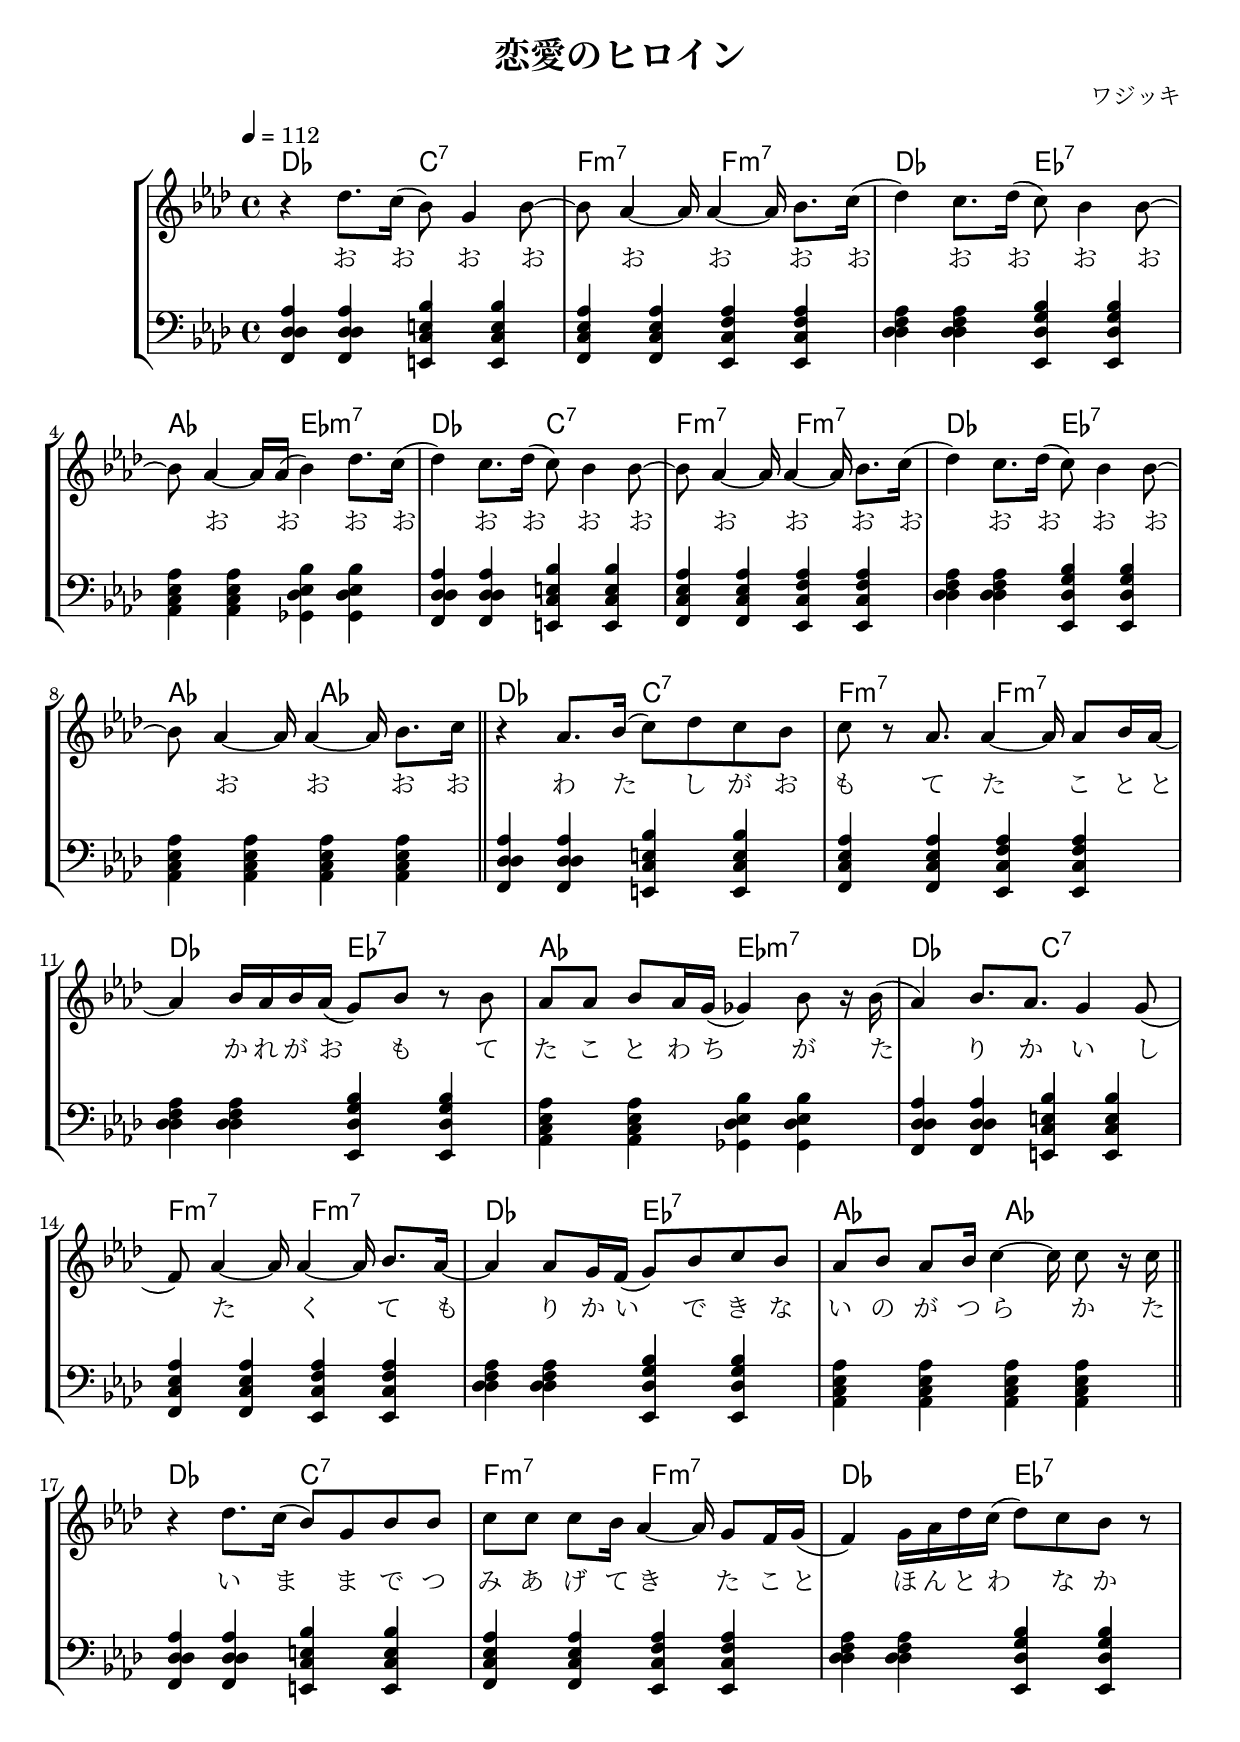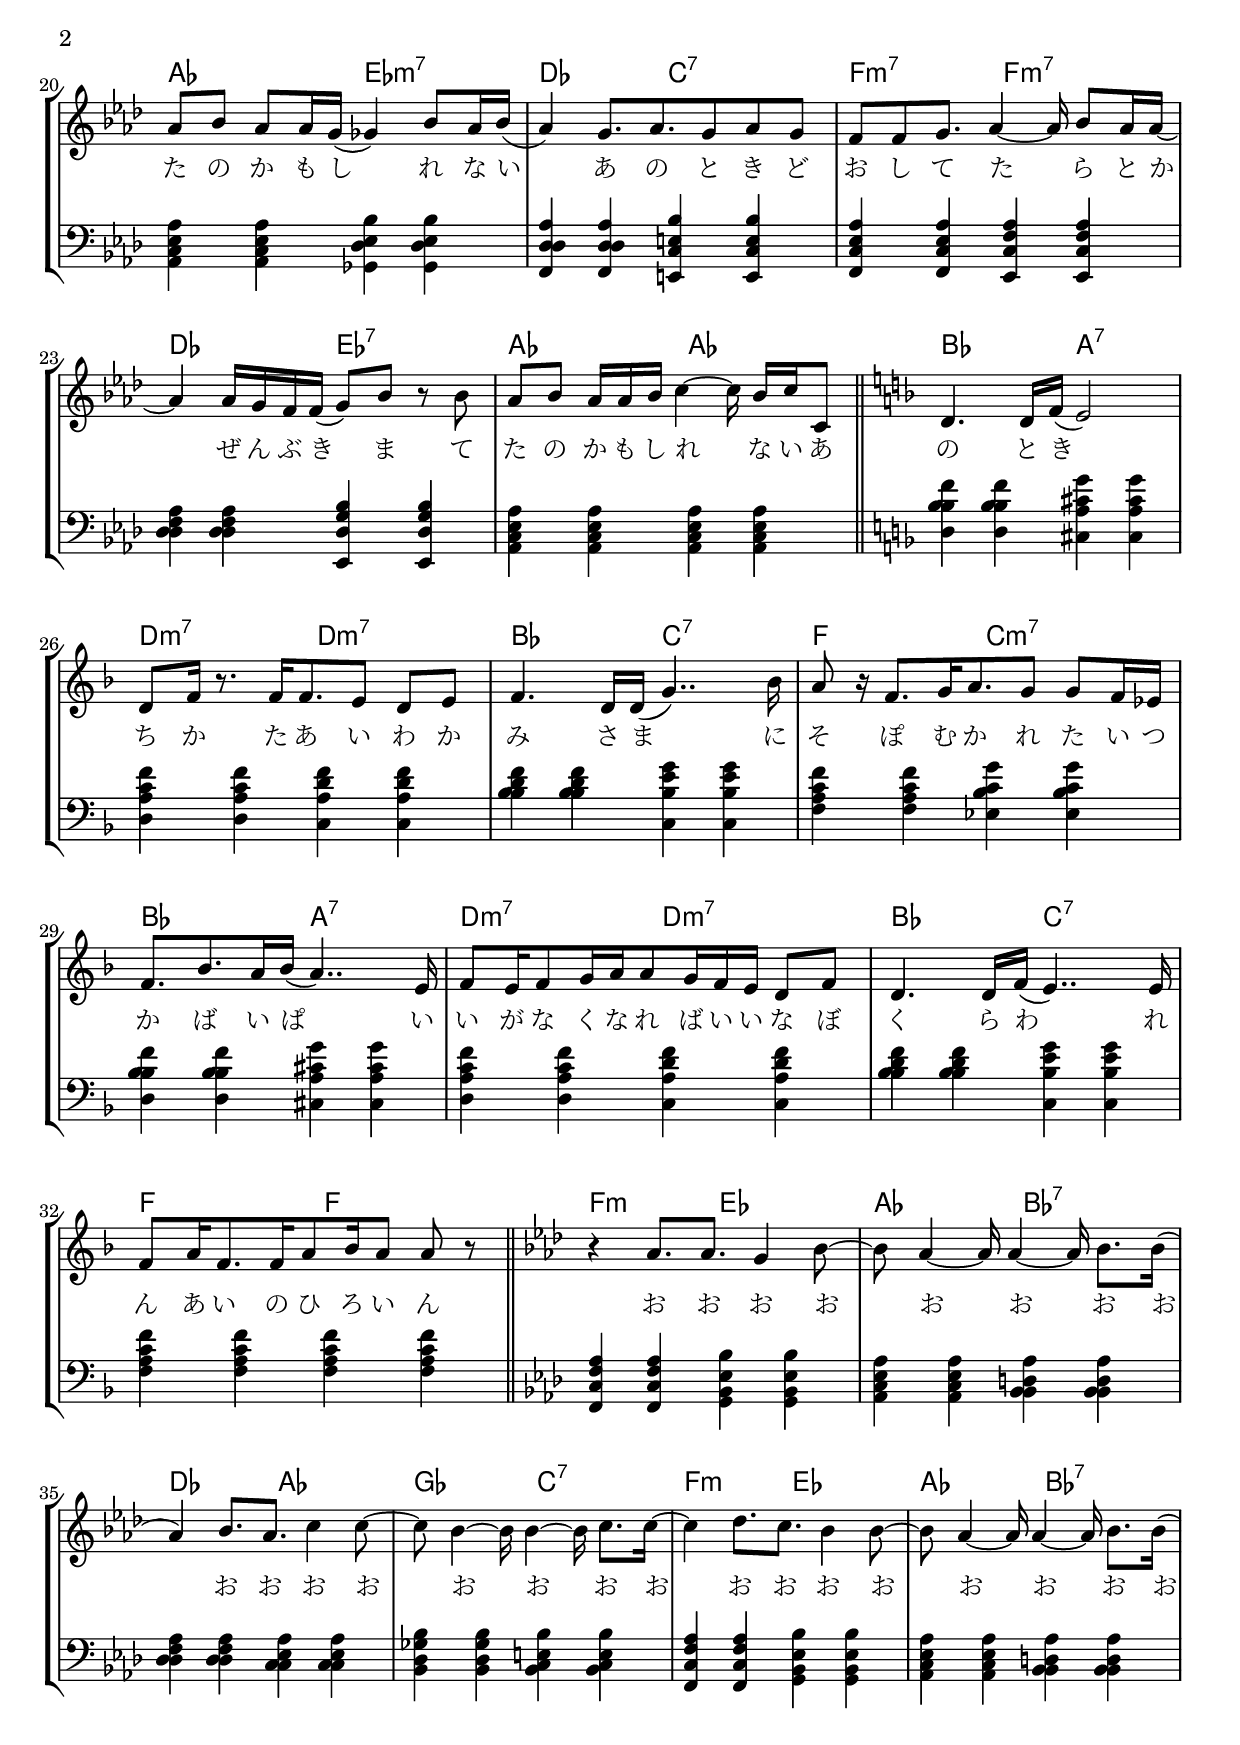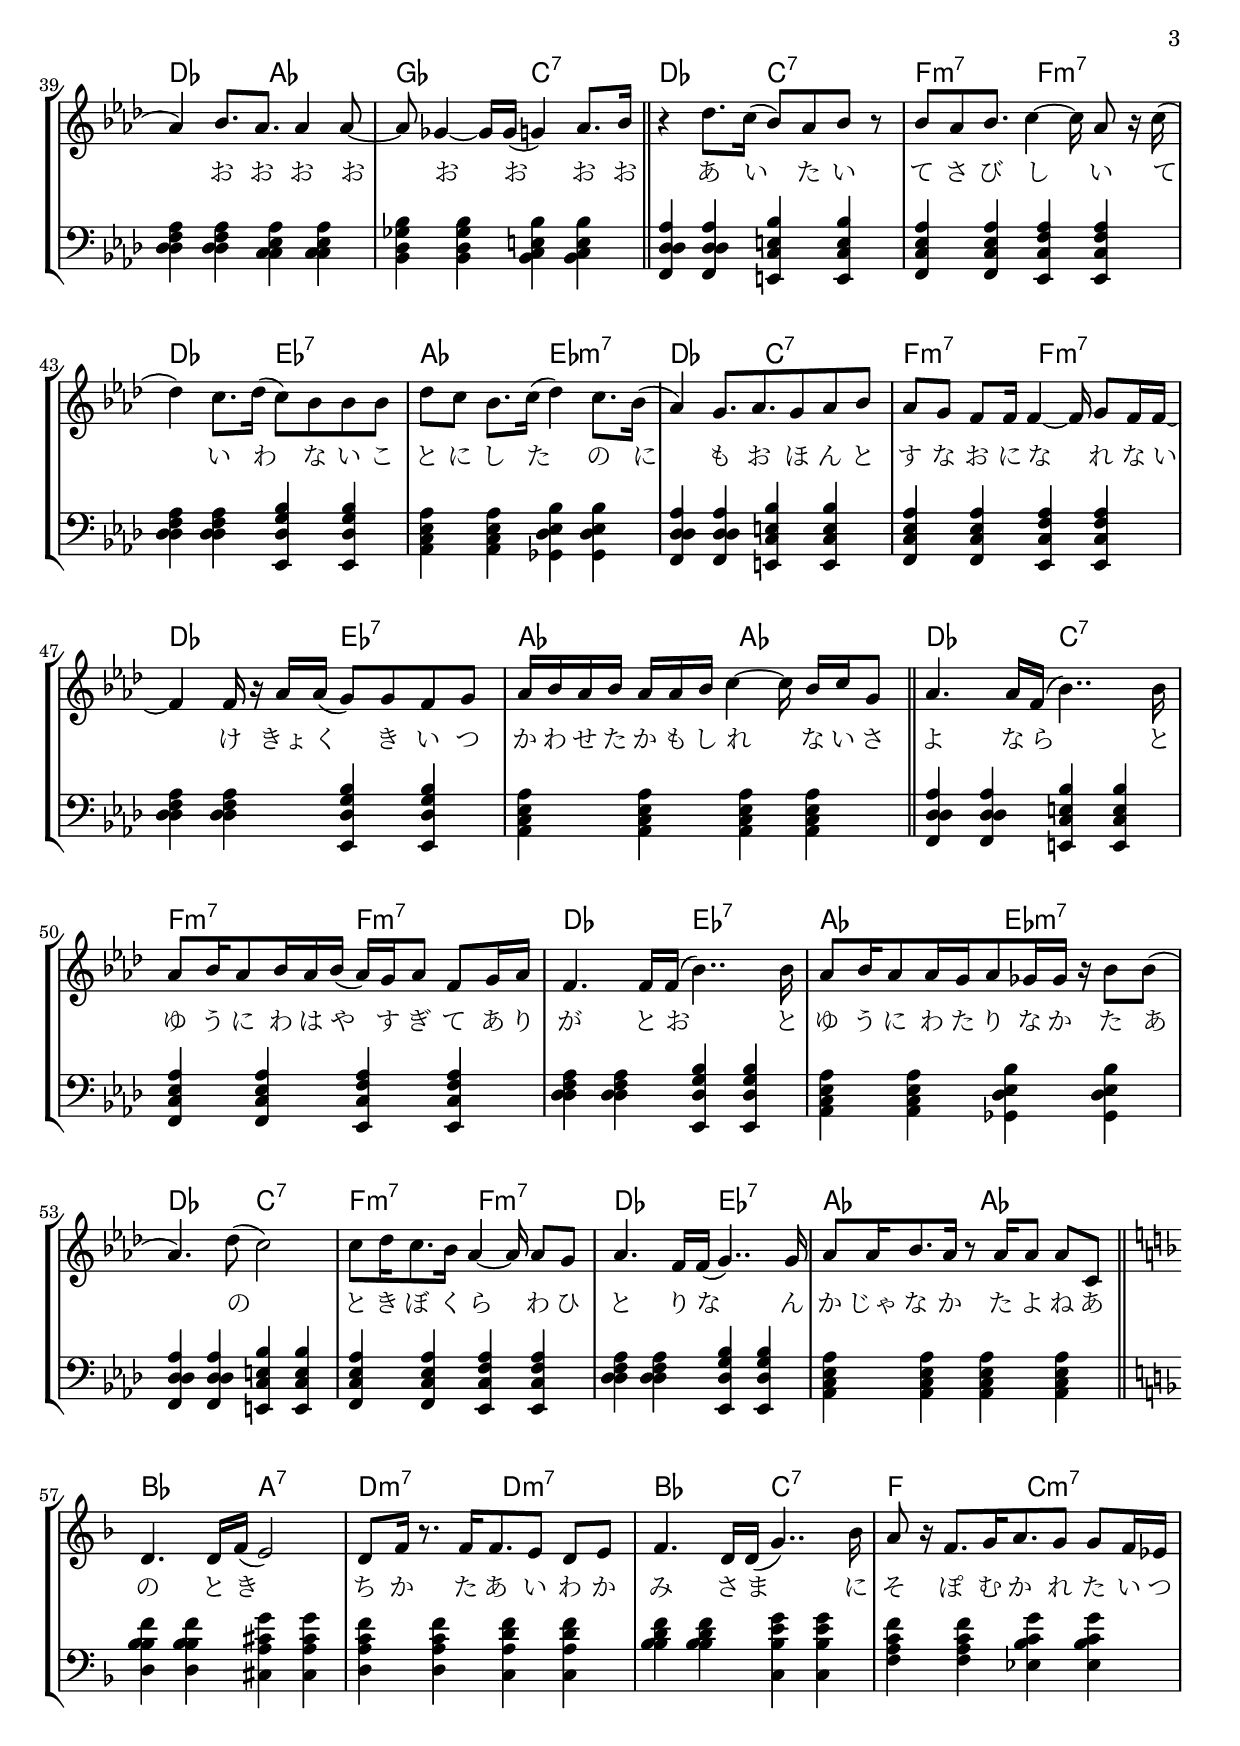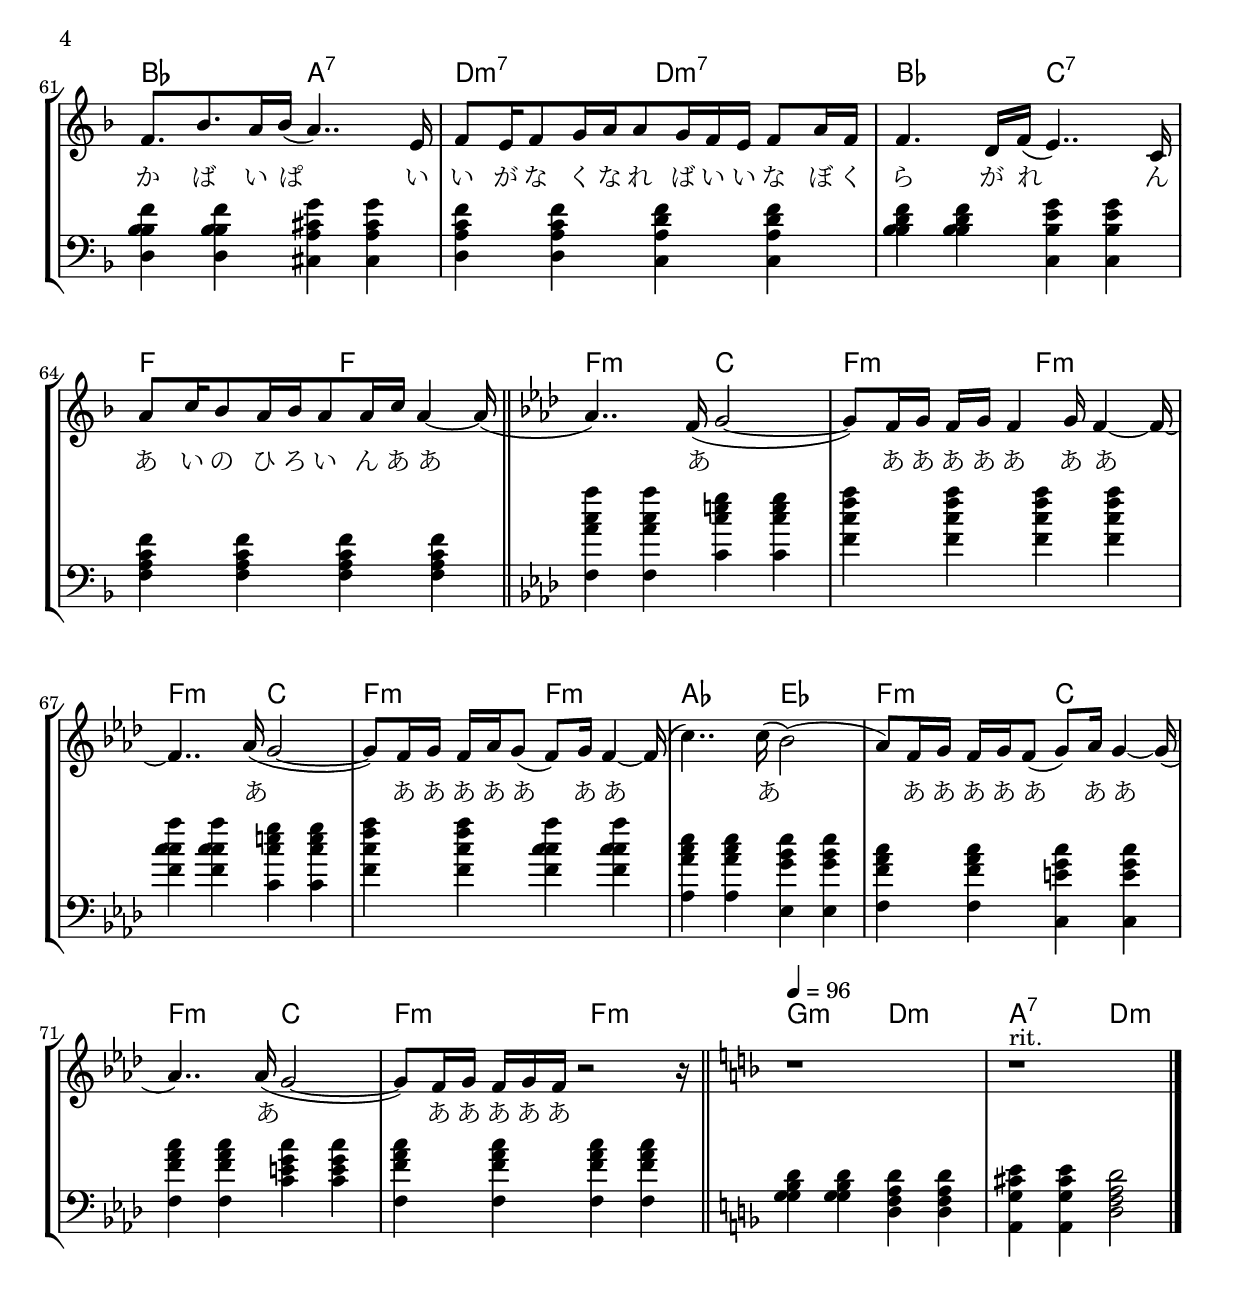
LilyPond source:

\version "2.12.1"

\header {
	title = \markup {恋愛のヒロイン}
	composer = \markup \center-column {ワジッキ}
}

harmony = \chordmode {
	des2 c:7 f:min7 f:min7 des es:7 as es:min7 des c:7 f:min7 f:min7 des es:7 as as 

	des c:7 f:min7 f:min7 des es:7 as es:min7 des c:7 f:min7 f:min7 des es:7 as as 

	des c:7 f:min7 f:min7 des es:7 as es:min7 des c:7 f:min7 f:min7 des es:7 as as 

	bes a:7 d:min7 d:min7 bes c:7 f c:min7 bes a:7 d:min7 d:min7 bes c:7 f f 

	f:m es as bes:7 des as ges c:7 f:m es as bes:7 des as ges c:7 

	des c:7 f:min7 f:min7 des es:7 as es:min7 des c:7 f:min7 f:min7 des es:7 as as 

	des c:7 f:min7 f:min7 des es:7 as es:min7 des c:7 f:min7 f:min7 des es:7 as as 

	bes a:7 d:min7 d:min7 bes c:7 f c:min7 bes a:7 d:min7 d:min7 bes c:7 f f 

	f:m c f:m f:m f:m c f:m f:m as es f:m c f:m c f:m f:m 

	g:m d:m a:7 d:m 
}

melody = {
	\set Staff.midiInstrument = #"Ocarina"
		\key as \major
	\tempo 4 = 112
r4 des''8.  c''16  (bes'8)  g'4  bes'8~ 
	bes'8  as'4~as'16  as'4~as'16  bes'8.  c''16 
	(des''4)  c''8.  des''16  (c''8)  bes'4  bes'8~ 
	bes'8  as'4~as'16  as'16  (bes'4)  des''8.  c''16 
	(des''4)  c''8.  des''16  (c''8)  bes'4  bes'8~ 
	bes'8  as'4~as'16  as'4~as'16  bes'8.  c''16 
	(des''4)  c''8.  des''16  (c''8)  bes'4  bes'8~ 
	bes'8  as'4~as'16  as'4~as'16  bes'8.  c''16
	\set Staff.midiInstrument = #"fss0.34"
	r4 as'8.  bes'16  (c''8)  des''8  c''8  bes'8 
	c''8  r8  as'8.  as'4~as'16  as'8  bes'16  as'16~ 
	as'4  bes'16  as'16  bes'16  as'16  (g'8)  bes'8  r8  bes'8 
	as'8  as'8  bes'8  as'16  g'16  (ges'4)  bes'8  r16  bes'16 
	(as'4)  bes'8.  as'8.  g'4  g'8 
	(f'8)  as'4~as'16  as'4~as'16  bes'8.  as'16~ 
	as'4  as'8  g'16  f'16  (g'8)  bes'8  c''8  bes'8 
	as'8  bes'8  as'8  bes'16  c''4~c''16  c''8  r16  c''16
	\set Staff.midiInstrument = #"fss0.34"
	r4 des''8.  c''16  (bes'8)  g'8  bes'8  bes'8 
	c''8  c''8  c''8  bes'16  as'4~as'16  g'8  f'16  g'16 
	(f'4)  g'16  as'16  des''16  c''16  (des''8)  c''8  bes'8  r8 
	as'8  bes'8  as'8  as'16  g'16  (ges'4)  bes'8  as'16  bes'16 
	(as'4)  g'8.  as'8.  g'8  as'8  g'8 
	f'8  f'8  g'8.  as'4~as'16  bes'8  as'16  as'16~ 
	as'4  as'16  g'16  f'16  f'16  (g'8)  bes'8  r8  bes'8 
	as'8  bes'8  as'16  as'16  bes'16  c''4~c''16  bes'16  c''16  	\set Staff.midiInstrument = #"fss0.34"
	c'8 
		\key f \major
d'4.  d'16  f'16  (e'2) 
	d'8  f'16  r8.  f'16  f'8.  e'8  d'8  e'8 
	f'4.  d'16  d'16  (g'4..)  bes'16 
	a'8  r16  f'8.  g'16  a'8.  g'8  g'8  f'16  es'16 
	f'8.  bes'8.  a'16  bes'16  (a'4..)  e'16 
	f'8  e'16  f'8  g'16  a'16  a'8  g'16  f'16  e'16  d'8  f'8 
	d'4.  d'16  f'16  (e'4..)  e'16 
	f'8  a'16  f'8.  f'16  a'8  bes'16  a'8  a'8  	r8 	\set Staff.midiInstrument = #"Synthstrings 1"
		\key as \major
r4 as'8.  as'8.  g'4  bes'8~ 
	bes'8  as'4~as'16  as'4~as'16  bes'8.  bes'16 
	(as'4)  bes'8.  as'8.  c''4  c''8~ 
	c''8  bes'4~bes'16  bes'4~bes'16  c''8.  c''16~ 
	c''4  des''8.  c''8.  bes'4  bes'8~ 
	bes'8  as'4~as'16  as'4~as'16  bes'8.  bes'16 
	(as'4)  bes'8.  as'8.  as'4  as'8~ 
	as'8  ges'4~ges'16  ges'16  (g'4)  as'8.  bes'16
	\set Staff.midiInstrument = #"fss0.34"
	r4 des''8.  c''16  (bes'8)  as'8  bes'8  r8 
	bes'8  as'8  bes'8.  c''4~c''16  as'8  r16  c''16 
	(des''4)  c''8.  des''16  (c''8)  bes'8  bes'8  bes'8 
	des''8  c''8  bes'8.  c''16  (des''4)  c''8.  bes'16 
	(as'4)  g'8.  as'8.  g'8  as'8  bes'8 
	as'8  g'8  f'8  f'16  f'4~f'16  g'8  f'16  f'16~ 
	f'4  f'16  r16  as'16  as'16  (g'8)  g'8  f'8  g'8 
	as'16  bes'16  as'16  bes'16  as'16  as'16  bes'16  c''4~c''16  bes'16  c''16  	\set Staff.midiInstrument = #"fss0.34"
	g'8 
	as'4.  as'16  f'16  (bes'4..)  bes'16 
	as'8  bes'16  as'8  bes'16  as'16  bes'16  (as'16)  g'16  as'8  f'8  g'16  as'16 
	f'4.  f'16  f'16  (bes'4..)  bes'16 
	as'8  bes'16  as'8  as'16  g'16  as'8  ges'16  ges'16  r16  bes'8  bes'8 
	(as'4.)  des''8  (c''2) 
	c''8  des''16  c''8.  bes'16  as'4~as'16  as'8  g'8 
	as'4.  f'16  f'16  (g'4..)  g'16 
	as'8  as'16  bes'8.  as'16  r8  as'16  as'8  as'8  	\set Staff.midiInstrument = #"fss0.34"
	c'8 
		\key f \major
d'4.  d'16  f'16  (e'2) 
	d'8  f'16  r8.  f'16  f'8.  e'8  d'8  e'8 
	f'4.  d'16  d'16  (g'4..)  bes'16 
	a'8  r16  f'8.  g'16  a'8.  g'8  g'8  f'16  es'16 
	f'8.  bes'8.  a'16  bes'16  (a'4..)  e'16 
	f'8  e'16  f'8  g'16  a'16  a'8  g'16  f'16  e'16  f'8  a'16  f'16 
	f'4.  d'16  f'16  (e'4..)  c'16 
	a'8  c''16  bes'8  a'16  bes'16  a'8  a'16  	\set Staff.midiInstrument = #"Synthstrings 2"
	c''16  a'4~a'16 
	(	\key as \major
as'4..)  f'16  (g'2~ 
	g'8)  f'16  g'16  f'16  g'16  f'4  g'16  f'4~f'16~ 
	f'4..  as'16  (g'2~ 
	g'8)  f'16  g'16  f'16  as'16  g'8  (f'8)  g'16  f'4~f'16 
	(c''4..)  c''16  (bes'2) 
	(as'8)  f'16  g'16  f'16  g'16  f'8  (g'8)  as'16  g'4~g'16 
	(as'4..)  as'16  (g'2~ 
	g'8)  f'16  g'16  f'16  g'16  f'16  	r2~r16 	\key f \major
	\tempo 4 = 96
	r1 | r1^"rit." \bar "|."
}

words = \lyricmode {
	お  お  お  お  お  お  お  お  お  お  お  お  お  お  お  お  お  お  お  お  お  お  お  お  お  お  お  お  お  お  お  お  
	わ  た  し  が  お  も  て  た  こ  と  と  か  れ  が  お  も  て  た  こ  と  わ  ち  が  た  り  か  い  し  た  く  て  も  り  か  い  で  き  な  い  の  が  つ  ら  か  た  
	い  ま  ま  で  つ  み  あ  げ  て  き  た  こ  と  ほ  ん  と  わ  な  か  た  の  か  も  し  れ  な  い  あ  の  と  き  ど  お  し  て  た  ら  と  か  ぜ  ん  ぶ  き  ま  て  た  の  か  も  し  れ  な  い  
	あ  の  と  き  ち  か  た  あ  い  わ  か  み  さ  ま  に  そ  ぽ  む  か  れ  た  い  つ  か  ば  い  ぱ  い  い  が  な  く  な  れ  ば  い  い  な  ぼ  く  ら  わ  れ  ん  あ  い  の  ひ  ろ  い  ん  
	お  お  お  お  お  お  お  お  お  お  お  お  お  お  お  お  お  お  お  お  お  お  お  お  お  お  お  お  お  お  お  お  
	あ  い  た  い  て  さ  び  し  い  て  い  わ  な  い  こ  と  に  し  た  の  に  も  お  ほ  ん  と  す  な  お  に  な  れ  な  い  け  きょ  く  き  い  つ  か  わ  せ  た  か  も  し  れ  な  い  
	さ  よ  な  ら  と  ゆ  う  に  わ  は  や  す  ぎ  て  あ  り  が  と  お  と  ゆ  う  に  わ  た  り  な  か  た  あ  の  と  き  ぼ  く  ら  わ  ひ  と  り  な  ん  か  じゃ  な  か  た  よ  ね  
	あ  の  と  き  ち  か  た  あ  い  わ  か  み  さ  ま  に  そ  ぽ  む  か  れ  た  い  つ  か  ば  い  ぱ  い  い  が  な  く  な  れ  ば  い  い  な  ぼ  く  ら  が  れ  ん  あ  い  の  ひ  ろ  い  ん  
	あ  あ  あ  あ  あ  あ  あ  あ  あ  あ  あ  あ  あ  あ  あ  あ  あ  あ  あ  あ  あ  あ  あ  あ  あ  あ  あ  あ  あ  あ  あ  あ  
	
}

tempochange = {
	\tempo 4 = 112
	r1 | r1 | r1 | r1 | r1 | r1 | r1 | r1 \bar "||"
	\tempo 4 = 112
	r1 | r1 | r1 | r1 | r1 | r1 | r1 | r1 \bar "||"
	\tempo 4 = 112
	r1 | r1 | r1 | r1 | r1 | r1 | r1 | r1 \bar "||"
	\tempo 4 = 112
	r1 | r1 | r1 | r1 | r1 | r1 | r1 | r1 \bar "||"
	\tempo 4 = 112
	r1 | r1 | r1 | r1 | r1 | r1 | r1 | r1 \bar "||"
	\tempo 4 = 112
	r1 | r1 | r1 | r1 | r1 | r1 | r1 | r1 \bar "||"
	\tempo 4 = 112
	r1 | r1 | r1 | r1 | r1 | r1 | r1 | r1 \bar "||"
	\tempo 4 = 112
	r1 | r1 | r1 | r1 | r1 | r1 | r1 | r1 \bar "||"
	\tempo 4 = 112
	r1 | r1 | r1 | r1 | r1 | r1 | r1 | r1 \bar "||"
	\tempo 4 = 96
	r1 | \tempo 4 = 72 r2 \tempo 4 = 64 r2 \bar "|."
}

mainacc = {
	\clef bass
	\set Staff.midiInstrument = #"String Ensemble 1"
	\key as \major
	\tempo 4 = 112
	<f, des des as>4 <f, des des as>4
	<e, c e bes>4 <e, c e bes>4
	<f, c es as>4 <f, c es as>4
	<es, c f as>4 <es, c f as>4
	<des des f as>4 <des des f as>4
	<es, des g bes>4 <es, des g bes>4
	<as, c es as>4 <as, c es as>4
	<ges, des es bes>4 <ges, des es bes>4
	<f, des des as>4 <f, des des as>4
	<e, c e bes>4 <e, c e bes>4
	<f, c es as>4 <f, c es as>4
	<es, c f as>4 <es, c f as>4
	<des des f as>4 <des des f as>4
	<es, des g bes>4 <es, des g bes>4
	<as, c es as>4 <as, c es as>4
	<as, c es as>4 <as, c es as>4
	\bar "||"

	\set Staff.midiInstrument = #"String Ensemble 1"
	<f, des des as>4 <f, des des as>4
	<e, c e bes>4 <e, c e bes>4
	<f, c es as>4 <f, c es as>4
	<es, c f as>4 <es, c f as>4
	<des des f as>4 <des des f as>4
	<es, des g bes>4 <es, des g bes>4
	<as, c es as>4 <as, c es as>4
	<ges, des es bes>4 <ges, des es bes>4
	<f, des des as>4 <f, des des as>4
	<e, c e bes>4 <e, c e bes>4
	<f, c es as>4 <f, c es as>4
	<es, c f as>4 <es, c f as>4
	<des des f as>4 <des des f as>4
	<es, des g bes>4 <es, des g bes>4
	<as, c es as>4 <as, c es as>4
	<as, c es as>4 <as, c es as>4
	\bar "||"

	\set Staff.midiInstrument = #"String Ensemble 1"
	<f, des des as>4 <f, des des as>4
	<e, c e bes>4 <e, c e bes>4
	<f, c es as>4 <f, c es as>4
	<es, c f as>4 <es, c f as>4
	<des des f as>4 <des des f as>4
	<es, des g bes>4 <es, des g bes>4
	<as, c es as>4 <as, c es as>4
	<ges, des es bes>4 <ges, des es bes>4
	<f, des des as>4 <f, des des as>4
	<e, c e bes>4 <e, c e bes>4
	<f, c es as>4 <f, c es as>4
	<es, c f as>4 <es, c f as>4
	<des des f as>4 <des des f as>4
	<es, des g bes>4 <es, des g bes>4
	<as, c es as>4 <as, c es as>4
	<as, c es as>4 <as, c es as>4
	\bar "||"

	\set Staff.midiInstrument = #"String Ensemble 1"
	\key f \major
	<d bes bes f'>4 <d bes bes f'>4
	<cis a cis' g'>4 <cis a cis' g'>4
	<d a c' f'>4 <d a c' f'>4
	<c a d' f'>4 <c a d' f'>4
	<bes bes d' f'>4 <bes bes d' f'>4
	<c bes e' g'>4 <c bes e' g'>4
	<f a c' f'>4 <f a c' f'>4
	<es bes c' g'>4 <es bes c' g'>4
	<d bes bes f'>4 <d bes bes f'>4
	<cis a cis' g'>4 <cis a cis' g'>4
	<d a c' f'>4 <d a c' f'>4
	<c a d' f'>4 <c a d' f'>4
	<bes bes d' f'>4 <bes bes d' f'>4
	<c bes e' g'>4 <c bes e' g'>4
	<f a c' f'>4 <f a c' f'>4
	<f a c' f'>4 <f a c' f'>4
	\bar "||"

	\set Staff.midiInstrument = #"String Ensemble 1"
	\key as \major
	<f, c f as>4 <f, c f as>4
	<g, bes, es bes>4 <g, bes, es bes>4
	<as, c es as>4 <as, c es as>4
	<bes, bes, d as>4 <bes, bes, d as>4
	<des des f as>4 <des des f as>4
	<c c es as>4 <c c es as>4
	<bes, des ges bes>4 <bes, des ges bes>4
	<c bes, e bes>4 <c bes, e bes>4
	<f, c f as>4 <f, c f as>4
	<g, bes, es bes>4 <g, bes, es bes>4
	<as, c es as>4 <as, c es as>4
	<bes, bes, d as>4 <bes, bes, d as>4
	<des des f as>4 <des des f as>4
	<c c es as>4 <c c es as>4
	<bes, des ges bes>4 <bes, des ges bes>4
	<c bes, e bes>4 <c bes, e bes>4
	\bar "||"

	\set Staff.midiInstrument = #"String Ensemble 1"
	<f, des des as>4 <f, des des as>4
	<e, c e bes>4 <e, c e bes>4
	<f, c es as>4 <f, c es as>4
	<es, c f as>4 <es, c f as>4
	<des des f as>4 <des des f as>4
	<es, des g bes>4 <es, des g bes>4
	<as, c es as>4 <as, c es as>4
	<ges, des es bes>4 <ges, des es bes>4
	<f, des des as>4 <f, des des as>4
	<e, c e bes>4 <e, c e bes>4
	<f, c es as>4 <f, c es as>4
	<es, c f as>4 <es, c f as>4
	<des des f as>4 <des des f as>4
	<es, des g bes>4 <es, des g bes>4
	<as, c es as>4 <as, c es as>4
	<as, c es as>4 <as, c es as>4
	\bar "||"

	\set Staff.midiInstrument = #"String Ensemble 1"
	<f, des des as>4 <f, des des as>4
	<e, c e bes>4 <e, c e bes>4
	<f, c es as>4 <f, c es as>4
	<es, c f as>4 <es, c f as>4
	<des des f as>4 <des des f as>4
	<es, des g bes>4 <es, des g bes>4
	<as, c es as>4 <as, c es as>4
	<ges, des es bes>4 <ges, des es bes>4
	<f, des des as>4 <f, des des as>4
	<e, c e bes>4 <e, c e bes>4
	<f, c es as>4 <f, c es as>4
	<es, c f as>4 <es, c f as>4
	<des des f as>4 <des des f as>4
	<es, des g bes>4 <es, des g bes>4
	<as, c es as>4 <as, c es as>4
	<as, c es as>4 <as, c es as>4
	\bar "||"

	\set Staff.midiInstrument = #"String Ensemble 1"
	\key f \major
	<d bes bes f'>4 <d bes bes f'>4
	<cis a cis' g'>4 <cis a cis' g'>4
	<d a c' f'>4 <d a c' f'>4
	<c a d' f'>4 <c a d' f'>4
	<bes bes d' f'>4 <bes bes d' f'>4
	<c bes e' g'>4 <c bes e' g'>4
	<f a c' f'>4 <f a c' f'>4
	<es bes c' g'>4 <es bes c' g'>4
	<d bes bes f'>4 <d bes bes f'>4
	<cis a cis' g'>4 <cis a cis' g'>4
	<d a c' f'>4 <d a c' f'>4
	<c a d' f'>4 <c a d' f'>4
	<bes bes d' f'>4 <bes bes d' f'>4
	<c bes e' g'>4 <c bes e' g'>4
	<f a c' f'>4 <f a c' f'>4
	<f a c' f'>4 <f a c' f'>4
	\bar "||"

	\set Staff.midiInstrument = #"String Ensemble 2"
	\key as \major
	<f c'' as' as''>4 <f c'' as' as''>4
	<c' c'' e'' g''>4 <c' c'' e'' g''>4
	<f' c'' f'' as''>4 <f' c'' f'' as''>4
	<f' c'' f'' as''>4 <f' c'' f'' as''>4
	<f' c'' c'' as''>4 <f' c'' c'' as''>4
	<c' c'' e'' g''>4 <c' c'' e'' g''>4
	<f' c'' f'' as''>4 <f' c'' f'' as''>4
	<f' c'' c'' as''>4 <f' c'' c'' as''>4
	<as as' c'' es''>4 <as as' c'' es''>4
	<es g' bes' es''>4 <es g' bes' es''>4
	<f f' as' c''>4 <f f' as' c''>4
	<c e' g' c''>4 <c e' g' c''>4
	<f f' as' c''>4 <f f' as' c''>4
	<c' e' g' c''>4 <c' e' g' c''>4
	<f f' as' c''>4 <f f' as' c''>4
	<f f' as' c''>4 <f f' as' c''>4
	\bar "||"

	\set Staff.midiInstrument = #"Cello"
	\key f \major
	\tempo 4 = 96
	<g g bes d'>4 <g g bes d'>4
	<d f a d'>4 <d f a d'>4
	<a, g cis' e'>4 <a, g cis' e'>4
	<d f a d'>2
	\bar "|."
}

subacc = {
	\clef bass
	\set Staff.midiInstrument = #"Harpsichord"
	\key as \major
	\tempo 4 = 112
	f,8 as des as
	e,8 bes e bes
	f,8 as es as
	es,8 as f as
	des8 as f as
	es,8 bes g bes
	as,8 as es as
	ges,8 bes es bes
	f,8 as des as
	e,8 bes e bes
	f,8 as es as
	es,8 as f as
	des8 as f as
	es,8 bes g bes
	as,8 as es as
	as,8 as es as
	\bar "||"

	\set Staff.midiInstrument = #"Acoustic grand"
	f,16 f,16 <des des as>16 f,16   f,32 f,32 f,16 <des des as>16 f,16
	e,16 e,16 <c e bes>16 e,16   e,32 e,32 e,16 <c e bes>16 e,16
	f,16 f,16 <c es as>16 f,16   f,32 f,32 f,16 <c es as>16 f,16
	es,16 es,16 <c f as>16 es,16   es,32 es,32 es,16 <c f as>16 es,16
	des16 des16 <des f as>16 des16   des32 des32 des16 <des f as>16 des16
	es,16 es,16 <des g bes>16 es,16   es,32 es,32 es,16 <des g bes>16 es,16
	as,16 as,16 <c es as>16 as,16   as,32 as,32 as,16 <c es as>16 as,16
	ges,16 ges,16 <des es bes>16 ges,16   ges,32 ges,32 ges,16 <des es bes>16 ges,16
	f,16 f,16 <des des as>16 f,16   f,32 f,32 f,16 <des des as>16 f,16
	e,16 e,16 <c e bes>16 e,16   e,32 e,32 e,16 <c e bes>16 e,16
	f,16 f,16 <c es as>16 f,16   f,32 f,32 f,16 <c es as>16 f,16
	es,16 es,16 <c f as>16 es,16   es,32 es,32 es,16 <c f as>16 es,16
	des16 des16 <des f as>16 des16   des32 des32 des16 <des f as>16 des16
	es,16 es,16 <des g bes>16 es,16   es,32 es,32 es,16 <des g bes>16 es,16
	as,16 as,16 <c es as>16 as,16   as,32 as,32 as,16 <c es as>16 as,16
	as,16 as,16 <c es as>16 as,16   as,32 as,32 as,16 <c es as>16 as,16
	\bar "||"

	\set Staff.midiInstrument = #"Acoustic grand"
	f,16 f,16 <des des as>16 f,16   f,32 f,32 f,16 <des des as>16 f,16
	e,16 e,16 <c e bes>16 e,16   e,32 e,32 e,16 <c e bes>16 e,16
	f,16 f,16 <c es as>16 f,16   f,32 f,32 f,16 <c es as>16 f,16
	es,16 es,16 <c f as>16 es,16   es,32 es,32 es,16 <c f as>16 es,16
	des16 des16 <des f as>16 des16   des32 des32 des16 <des f as>16 des16
	es,16 es,16 <des g bes>16 es,16   es,32 es,32 es,16 <des g bes>16 es,16
	as,16 as,16 <c es as>16 as,16   as,32 as,32 as,16 <c es as>16 as,16
	ges,16 ges,16 <des es bes>16 ges,16   ges,32 ges,32 ges,16 <des es bes>16 ges,16
	f,16 f,16 <des des as>16 f,16   f,32 f,32 f,16 <des des as>16 f,16
	e,16 e,16 <c e bes>16 e,16   e,32 e,32 e,16 <c e bes>16 e,16
	f,16 f,16 <c es as>16 f,16   f,32 f,32 f,16 <c es as>16 f,16
	es,16 es,16 <c f as>16 es,16   es,32 es,32 es,16 <c f as>16 es,16
	des16 des16 <des f as>16 des16   des32 des32 des16 <des f as>16 des16
	es,16 es,16 <des g bes>16 es,16   es,32 es,32 es,16 <des g bes>16 es,16
	as,16 as,16 <c es as>16 as,16   as,32 as,32 as,16 <c es as>16 as,16
	as,16 as,16 <c es as>16 as,16   as,32 as,32 as,16 <c es as>16 as,16
	\bar "||"

	\set Staff.midiInstrument = #"Acoustic grand"
	\key f \major
	d8r16bes16f'16r16bes16r16
	cis8r16cis'16g'16r16a16r16
	d8r16c'16f'16r16a16r16
	c8r16d'16f'16r16a16r16
	bes8r16d'16f'16r16bes16r16
	c8r16e'16g'16r16bes16r16
	f8r16c'16f'16r16a16r16
	es8r16c'16g'16r16bes16r16
	d8r16bes16f'16r16bes16r16
	cis8r16cis'16g'16r16a16r16
	d8r16c'16f'16r16a16r16
	c8r16d'16f'16r16a16r16
	bes8r16d'16f'16r16bes16r16
	c8r16e'16g'16r16bes16r16
	f8r16c'16f'16r16a16r16
	f8r16c'16f'16r16a16r16
	\bar "||"

	\set Staff.midiInstrument = #"Harpsichord"
	\key as \major
	f,8 as <c f> as
	g,8 bes <bes, es> bes
	as,8 as <c es> as
	bes,8 as <bes, d> as
	des8 as <des f> as
	c8 as <c es> as
	bes,8 bes <des ges> bes
	c8 bes <bes, e> bes
	f,8 as <c f> as
	g,8 bes <bes, es> bes
	as,8 as <c es> as
	bes,8 as <bes, d> as
	des8 as <des f> as
	c8 as <c es> as
	bes,8 bes <des ges> bes
	c8 bes <bes, e> bes
	\bar "||"

	\set Staff.midiInstrument = #"Acoustic grand"
	f,8 f,8 <des des as>8 f,8
	e,8 e,8 <c e bes>8 e,8
	f,8 f,8 <c es as>8 f,8
	es,8 es,8 <c f as>8 es,8
	des8 des8 <des f as>8 des8
	es,8 es,8 <des g bes>8 es,8
	as,8 as,8 <c es as>8 as,8
	ges,8 ges,8 <des es bes>8 ges,8
	f,8 f,8 <des des as>8 f,8
	e,8 e,8 <c e bes>8 e,8
	f,8 f,8 <c es as>8 f,8
	es,8 es,8 <c f as>8 es,8
	des8 des8 <des f as>8 des8
	es,8 es,8 <des g bes>8 es,8
	as,8 as,8 <c es as>8 as,8
	as,8 as,8 <c es as>8 as,8
	\bar "||"

	\set Staff.midiInstrument = #"Acoustic grand"
	f,16 f,16 <des des as>16 f,16   f,32 f,32 f,16 <des des as>16 f,16
	e,16 e,16 <c e bes>16 e,16   e,32 e,32 e,16 <c e bes>16 e,16
	f,16 f,16 <c es as>16 f,16   f,32 f,32 f,16 <c es as>16 f,16
	es,16 es,16 <c f as>16 es,16   es,32 es,32 es,16 <c f as>16 es,16
	des16 des16 <des f as>16 des16   des32 des32 des16 <des f as>16 des16
	es,16 es,16 <des g bes>16 es,16   es,32 es,32 es,16 <des g bes>16 es,16
	as,16 as,16 <c es as>16 as,16   as,32 as,32 as,16 <c es as>16 as,16
	ges,16 ges,16 <des es bes>16 ges,16   ges,32 ges,32 ges,16 <des es bes>16 ges,16
	f,16 f,16 <des des as>16 f,16   f,32 f,32 f,16 <des des as>16 f,16
	e,16 e,16 <c e bes>16 e,16   e,32 e,32 e,16 <c e bes>16 e,16
	f,16 f,16 <c es as>16 f,16   f,32 f,32 f,16 <c es as>16 f,16
	es,16 es,16 <c f as>16 es,16   es,32 es,32 es,16 <c f as>16 es,16
	des16 des16 <des f as>16 des16   des32 des32 des16 <des f as>16 des16
	es,16 es,16 <des g bes>16 es,16   es,32 es,32 es,16 <des g bes>16 es,16
	as,16 as,16 <c es as>16 as,16   as,32 as,32 as,16 <c es as>16 as,16
	as,16 as,16 <c es as>16 as,16   as,32 as,32 as,16 <c es as>16 as,16
	\bar "||"

	\set Staff.midiInstrument = #"Acoustic grand"
	\key f \major
	<d bes f'>16 bes16 <bes f'>16 bes16   <d bes f'>16 bes16 <bes f'>16 bes16
	<cis cis' g'>16 a16 <cis' g'>16 a16   <cis cis' g'>16 a16 <cis' g'>16 a16
	<d c' f'>16 a16 <c' f'>16 a16   <d c' f'>16 a16 <c' f'>16 a16
	<c d' f'>16 a16 <d' f'>16 a16   <c d' f'>16 a16 <d' f'>16 a16
	<bes d' f'>16 bes16 <d' f'>16 bes16   <bes d' f'>16 bes16 <d' f'>16 bes16
	<c e' g'>16 bes16 <e' g'>16 bes16   <c e' g'>16 bes16 <e' g'>16 bes16
	<f c' f'>16 a16 <c' f'>16 a16   <f c' f'>16 a16 <c' f'>16 a16
	<es c' g'>16 bes16 <c' g'>16 bes16   <es c' g'>16 bes16 <c' g'>16 bes16
	<d bes f'>16 bes16 <bes f'>16 bes16   <d bes f'>16 bes16 <bes f'>16 bes16
	<cis cis' g'>16 a16 <cis' g'>16 a16   <cis cis' g'>16 a16 <cis' g'>16 a16
	<d c' f'>16 a16 <c' f'>16 a16   <d c' f'>16 a16 <c' f'>16 a16
	<c d' f'>16 a16 <d' f'>16 a16   <c d' f'>16 a16 <d' f'>16 a16
	<bes d' f'>16 bes16 <d' f'>16 bes16   <bes d' f'>16 bes16 <d' f'>16 bes16
	<c e' g'>16 bes16 <e' g'>16 bes16   <c e' g'>16 bes16 <e' g'>16 bes16
	<f c' f'>16 a16 <c' f'>16 a16   <f c' f'>16 a16 <c' f'>16 a16
	<f c' f'>16 a16 <c' f'>16 a16   <f c' f'>16 a16 <c' f'>16 a16
	\bar "||"

	\set Staff.midiInstrument = #"Harpsichord"
	\key as \major
	f8 as'' <c'' as'> as''
	c'8 g'' <c'' e''> g''
	f'8 as'' <c'' f''> as''
	f'8 as'' <c'' f''> as''
	f'8 as'' <c'' c''> as''
	c'8 g'' <c'' e''> g''
	f'8 as'' <c'' f''> as''
	f'8 as'' <c'' c''> as''
	as8 es'' <as' c''> es''
	es8 es'' <g' bes'> es''
	f8 c'' <f' as'> c''
	c8 c'' <e' g'> c''
	f8 c'' <f' as'> c''
	c'8 c'' <e' g'> c''
	f8 c'' <f' as'> c''
	f8 c'' <f' as'> c''
	\bar "||"

	\set Staff.midiInstrument = #"Electric Piano 1"
	\key f \major
	\tempo 4 = 96
	<g g bes d'>2
	<d f a d'>2
	<a, g cis' e'>2
	<d f a d'>2
	\bar "|."
}

percA = {
	\drummode {
	cymr4 cymr4 cymr4 cymr4  |cymr4 cymr8 cymr16 cymr16 cymr4 cymr4  |cymr4 cymr4 cymr4 cymr4  |cymr4 cymr2.  |cymr4 cymr4 cymr4 cymr4  |cymr4 cymr8 cymr16 cymr16 cymr4 cymr4  |cymr4 cymr4 cymr4 cymr4  |cymr4 cymr2.  \bar "||"
	cymr4 cymr4 cymr4 cymr4  |cymr4 cymr8 cymr16 cymr16 cymr4 cymr4  |cymr4 cymr4 cymr4 cymr4  |cymr4 cymr2.  |cymr4 cymr4 cymr4 cymr4  |cymr4 cymr8 cymr16 cymr16 cymr4 cymr4  |cymr4 cymr4 cymr4 cymr4  |cymr4 cymr2.  \bar "||"
	cymr4 cymr4 cymr4 cymr4  |cymr4 cymr8 cymr16 cymr16 cymr4 cymr4  |cymr4 cymr4 cymr4 cymr4  |cymr4 cymr2.  |cymr4 cymr4 cymr4 cymr4  |cymr4 cymr8 cymr16 cymr16 cymr4 cymr4  |cymr4 cymr4 cymr4 cymr4  |cymr4 cymr2.  \bar "||"
	cymr4 cymr4 cymr4 cymr4  |cymr4 cymr8 cymr16 cymr16 cymr4 cymr4  |cymr4 cymr4 cymr4 cymr4  |cymr4 cymr2.  |cymr4 cymr4 cymr4 cymr4  |cymr4 cymr8 cymr16 cymr16 cymr4 cymr4  |cymr4 cymr4 cymr4 cymr4  |cymr4 cymr2.  \bar "||"
	cymr4 cymr4 cymr4 cymr4  |cymr4 cymr8 cymr16 cymr16 cymr4 cymr4  |cymr4 cymr4 cymr4 cymr4  |cymr4 cymr2.  |cymr4 cymr4 cymr4 cymr4  |cymr4 cymr8 cymr16 cymr16 cymr4 cymr4  |cymr4 cymr4 cymr4 cymr4  |cymr4 cymr2.  \bar "||"
	cymr4 cymr4 cymr4 cymr4  |cymr4 cymr8 cymr16 cymr16 cymr4 cymr4  |cymr4 cymr4 cymr4 cymr4  |cymr4 cymr2.  |cymr4 cymr4 cymr4 cymr4  |cymr4 cymr8 cymr16 cymr16 cymr4 cymr4  |cymr4 cymr4 cymr4 cymr4  |cymr4 cymr2.  \bar "||"
	cymr4 cymr4 cymr4 cymr4  |cymr4 cymr8 cymr16 cymr16 cymr4 cymr4  |cymr4 cymr4 cymr4 cymr4  |cymr4 cymr2.  |cymr4 cymr4 cymr4 cymr4  |cymr4 cymr8 cymr16 cymr16 cymr4 cymr4  |cymr4 cymr4 cymr4 cymr4  |cymr4 cymr2.  \bar "||"
	cymr4 cymr4 cymr4 cymr4  |cymr4 cymr8 cymr16 cymr16 cymr4 cymr4  |cymr4 cymr4 cymr4 cymr4  |cymr4 cymr2.  |cymr4 cymr4 cymr4 cymr4  |cymr4 cymr8 cymr16 cymr16 cymr4 cymr4  |cymr4 cymr4 cymr4 cymr4  |cymr4 cymr2.  \bar "||"
	cymr4 cymr4 cymr4 cymr4  |cymr4 cymr8 cymr16 cymr16 cymr4 cymr4  |cymr4 cymr4 cymr4 cymr4  |cymr4 cymr2.  |cymr4 cymr4 cymr4 cymr4  |cymr4 cymr8 cymr16 cymr16 cymr4 cymr4  |cymr4 cymr4 cymr4 cymr4  |cymr4 cymr2.  \bar "||"
	r1  |r2. hho4  \bar "|."
	}
}

percB = {
	\drummode {
	r2 sn2  |r2 sn2  |r2 sn2  |r8 sn8 sn2.  |r2 sn2  |r2 sn2  |r2 sn2  |r8 sn8 sn2.  \bar "||"
	r2 sn2  |r2 sn2  |r2 sn2  |r8 sn8 sn2.  |r2 sn2  |r2 sn2  |r2 sn2  |r8 sn8 sn2.  \bar "||"
	r2 sn2  |r2 sn2  |r2 sn2  |r8 sn8 sn2.  |r2 sn2  |r2 sn2  |r2 sn2  |r8 sn8 sn2.  \bar "||"
	r2 sn2  |r2 sn2  |r2 sn2  |r8 sn8 sn2.  |r2 sn2  |r2 sn2  |r2 sn2  |r8 sn8 sn2.  \bar "||"
	r2 sn2  |r2 sn2  |r2 sn2  |r8 sn8 sn2.  |r2 sn2  |r2 sn2  |r2 sn2  |r8 sn8 sn2.  \bar "||"
	r2 sn2  |r2 sn2  |r2 sn2  |r8 sn8 sn2.  |r2 sn2  |r2 sn2  |r2 sn2  |r8 sn8 sn2.  \bar "||"
	r2 sn2  |r2 sn2  |r2 sn2  |r8 sn8 sn2.  |r2 sn2  |r2 sn2  |r2 sn2  |r8 sn8 sn2.  \bar "||"
	r2 sn2  |r2 sn2  |r2 sn2  |r8 sn8 sn2.  |r2 sn2  |r2 sn2  |r2 sn2  |r8 sn8 sn2.  \bar "||"
	r2 sn2  |r2 sn2  |r2 sn2  |r8 sn8 sn2.  |r2 sn2  |r2 sn2  |r2 sn2  |r8 sn8 sn2.  \bar "||"
	r16 hhp16 hhp8 hhp16 hhp8 hhp2 r16  |r16 hhp16 hhp8 hhp16 hhp8 hhp2 hhp16  \bar "|."
	}
}

percC = {
	\drummode {
	bd2. r8 bd8  |bd2. r8 bd8  |bd2. r8 bd8  |bd4. bd8 bd4. bd8  |bd2. r8 bd8  |bd2. r8 bd8  |bd2. r8 bd8  |bd2 r8 bd4.  \bar "||"
	bd2. r8 bd8  |bd2. r8 bd8  |bd2. r8 bd8  |bd4. bd8 bd4. bd8  |bd2. r8 bd8  |bd2. r8 bd8  |bd2. r8 bd8  |bd2 r8 bd4.  \bar "||"
	bd2. r8 bd8  |bd2. r8 bd8  |bd2. r8 bd8  |bd4. bd8 bd4. bd8  |bd2. r8 bd8  |bd2. r8 bd8  |bd2. r8 bd8  |bd2 r8 bd4.  \bar "||"
	bd2. r8 bd8  |bd2. r8 bd8  |bd2. r8 bd8  |bd4. bd8 bd4. bd8  |bd2. r8 bd8  |bd2. r8 bd8  |bd2. r8 bd8  |bd2 r8 bd4.  \bar "||"
	bd2. r8 bd8  |bd2. r8 bd8  |bd2. r8 bd8  |bd4. bd8 bd4. bd8  |bd2. r8 bd8  |bd2. r8 bd8  |bd2. r8 bd8  |bd2 r8 bd4.  \bar "||"
	bd2. r8 bd8  |bd2. r8 bd8  |bd2. r8 bd8  |bd4. bd8 bd4. bd8  |bd2. r8 bd8  |bd2. r8 bd8  |bd2. r8 bd8  |bd2 r8 bd4.  \bar "||"
	bd2. r8 bd8  |bd2. r8 bd8  |bd2. r8 bd8  |bd4. bd8 bd4. bd8  |bd2. r8 bd8  |bd2. r8 bd8  |bd2. r8 bd8  |bd2 r8 bd4.  \bar "||"
	bd2. r8 bd8  |bd2. r8 bd8  |bd2. r8 bd8  |bd4. bd8 bd4. bd8  |bd2. r8 bd8  |bd2. r8 bd8  |bd2. r8 bd8  |bd2 r8 bd4.  \bar "||"
	bd2. r8 bd8  |bd2. r8 bd8  |bd2. r8 bd8  |bd4. bd8 bd4. bd8  |bd2. r8 bd8  |bd2. r8 bd8  |bd2. r8 bd8  |bd2 r8 bd4.  \bar "||"
	hh8. hh8. hh2 r8  |hh8. hh8. hh4 hh4 hh8  \bar "|."
	}
}

percD = {
	\drummode {
	r1 |r1 |r1 |r2 r8 tommh8 tommh4  |r1 |r1 |r1 |r8. tommh8. tommh2 r8  \bar "||"
	r1 |r1 |r1 |r2 r8 tommh8 tommh4  |r1 |r1 |r1 |r8. tommh8. tommh2 r8  \bar "||"
	r1 |r1 |r1 |r2 r8 tommh8 tommh4  |r1 |r1 |r1 |r8. tommh8. tommh2 r8  \bar "||"
	r1 |r1 |r1 |r2 r8 tommh8 tommh4  |r1 |r1 |r1 |r8. tommh8. tommh2 r8  \bar "||"
	r1 |r1 |r1 |r2 r8 tommh8 tommh4  |r1 |r1 |r1 |r8. tommh8. tommh2 r8  \bar "||"
	r1 |r1 |r1 |r2 r8 tommh8 tommh4  |r1 |r1 |r1 |r8. tommh8. tommh2 r8  \bar "||"
	r1 |r1 |r1 |r2 r8 tommh8 tommh4  |r1 |r1 |r1 |r8. tommh8. tommh2 r8  \bar "||"
	r1 |r1 |r1 |r2 r8 tommh8 tommh4  |r1 |r1 |r1 |r8. tommh8. tommh2 r8  \bar "||"
	r1 |r1 |r1 |r2 r8 tommh8 tommh4  |r1 |r1 |r1 |r8. tommh8. tommh2 r8  \bar "||"
	r2 ss2  |r2 ss2  \bar "|."
	}
}

percE = {
	\drummode {
	r1 |r1 |r1 |r2. r8 toml8  |r1 |r1 |r1 |r2. toml8 toml8  \bar "||"
	r1 |r1 |r1 |r2. r8 toml8  |r1 |r1 |r1 |r2. toml8 toml8  \bar "||"
	r1 |r1 |r1 |r2. r8 toml8  |r1 |r1 |r1 |r2. toml8 toml8  \bar "||"
	r1 |r1 |r1 |r2. r8 toml8  |r1 |r1 |r1 |r2. toml8 toml8  \bar "||"
	r1 |r1 |r1 |r2. r8 toml8  |r1 |r1 |r1 |r2. toml8 toml8  \bar "||"
	r1 |r1 |r1 |r2. r8 toml8  |r1 |r1 |r1 |r2. toml8 toml8  \bar "||"
	r1 |r1 |r1 |r2. r8 toml8  |r1 |r1 |r1 |r2. toml8 toml8  \bar "||"
	r1 |r1 |r1 |r2. r8 toml8  |r1 |r1 |r1 |r2. toml8 toml8  \bar "||"
	r1 |r1 |r1 |r2. r8 toml8  |r1 |r1 |r1 |r2. toml8 toml8  \bar "||"
	bd2 r8 bd4 bd8  |bd4. bd4 bd4.  \bar "|."
	}
}

percF = {
	\drummode {
	r1 |r1 |r1 |r1 |r1 |r1 |r1 |hho1  \bar "||"
	r1 |r1 |r1 |r1 |r1 |r1 |r1 |hho1  \bar "||"
	r1 |r1 |r1 |r1 |r1 |r1 |r1 |hho1  \bar "||"
	r1 |r1 |r1 |r1 |r1 |r1 |r1 |hho1  \bar "||"
	r1 |r1 |r1 |r1 |r1 |r1 |r1 |hho1  \bar "||"
	r1 |r1 |r1 |r1 |r1 |r1 |r1 |hho1  \bar "||"
	r1 |r1 |r1 |r1 |r1 |r1 |r1 |hho1  \bar "||"
	r1 |r1 |r1 |r1 |r1 |r1 |r1 |hho1  \bar "||"
	r1 |r1 |r1 |r1 |r1 |r1 |r1 |hho1  \bar "||"
	r1 | r1 \bar "|."
	}
}

\score {
	<<
		\new StaffGroup <<
			\new ChordNames {\harmony}
			\new Voice = "melody" {\melody}
			\new Lyrics \lyricsto "melody" \words
			\new Staff = "mainacc" {\mainacc}
		>>
	>>
	\layout { }
}
